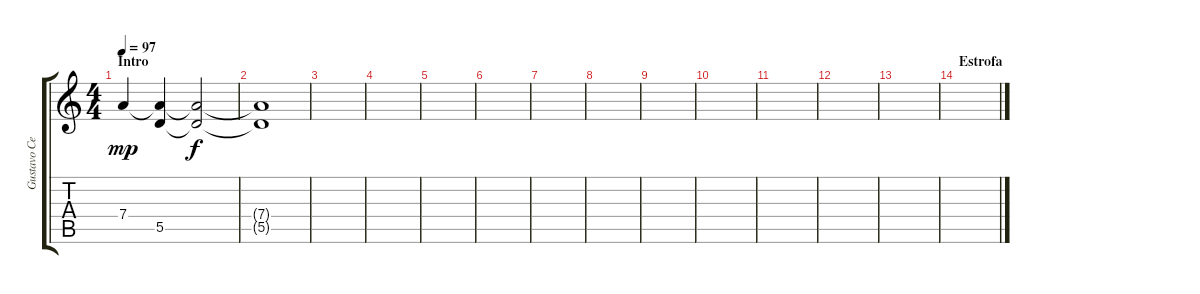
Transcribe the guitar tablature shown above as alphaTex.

\track ("Gustavo Cerati" "Gustavo Ce") {instrument overdrivenguitar}
\staff {score tabs}
\tuning (E4 B3 G3 D3 A2 E2) {hide}
\ts (4 4)
\section ("" "Intro")
\tempo 97
\clef g2
\ks c
7.4.4{dy mp instrument overdrivenguitar} (7.4{t} 5.5).4 (7.4{t} 5.5{t}).2{dy f} |
(7.4{t} 5.5{t}).1 |
|
|
|
|
|
|
|
|
|
|
|
\section ("" "Estrofa")
